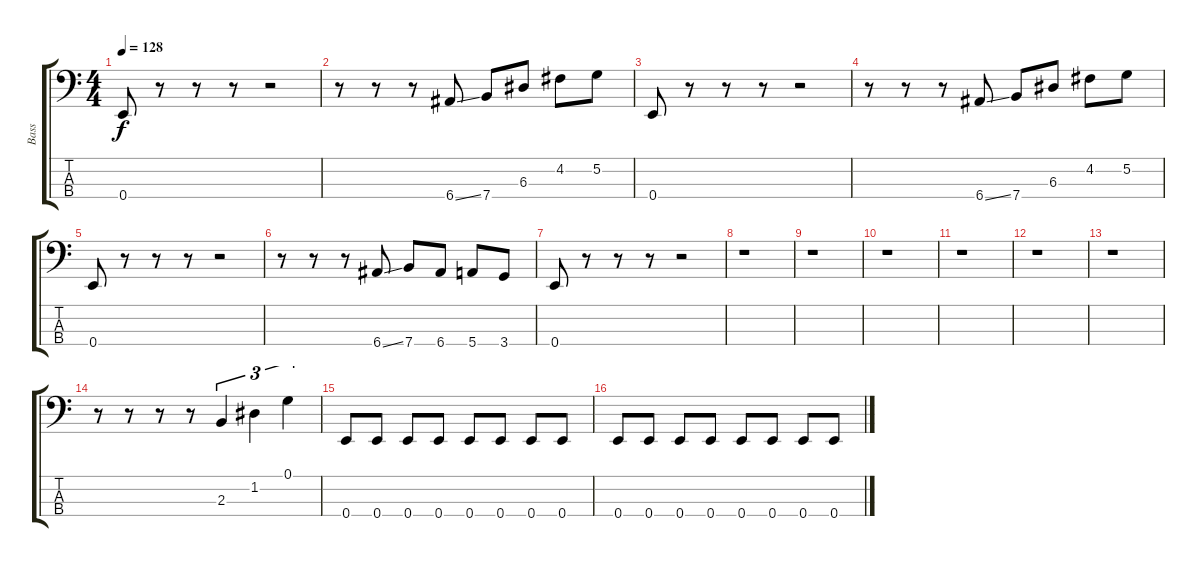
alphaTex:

\track ("Bass" "Bass") {instrument electricbasspick}
\staff {score tabs}
\tuning (G2 D2 A1 E1) {hide}
\ts (4 4)
\tempo 128
\clef f4
\ks c
0.4.8{dy f instrument electricbasspick} r.8 r.8 r.8 r.2 |
r.8 r.8 r.8 6.4{ss}.8 7.4.8 6.3.8 4.2.8 5.2.8 |
0.4.8 r.8 r.8 r.8 r.2 |
r.8 r.8 r.8 6.4{ss}.8 7.4.8 6.3.8 4.2.8 5.2.8 |
0.4.8 r.8 r.8 r.8 r.2 |
r.8 r.8 r.8 6.4{ss}.8 7.4.8 6.4.8 5.4.8 3.4.8 |
0.4.8 r.8 r.8 r.8 r.2 |
r.1 |
r.1 |
r.1 |
r.1 |
r.1 |
r.1 |
r.8 r.8 r.8 r.8 2.3.4{tu (3 2)} 1.2.4{tu (3 2)} 0.1.4{tu (3 2)} |
0.4.8 0.4.8 0.4.8 0.4.8 0.4.8 0.4.8 0.4.8 0.4.8 |
0.4.8 0.4.8 0.4.8 0.4.8 0.4.8 0.4.8 0.4.8 0.4.8
